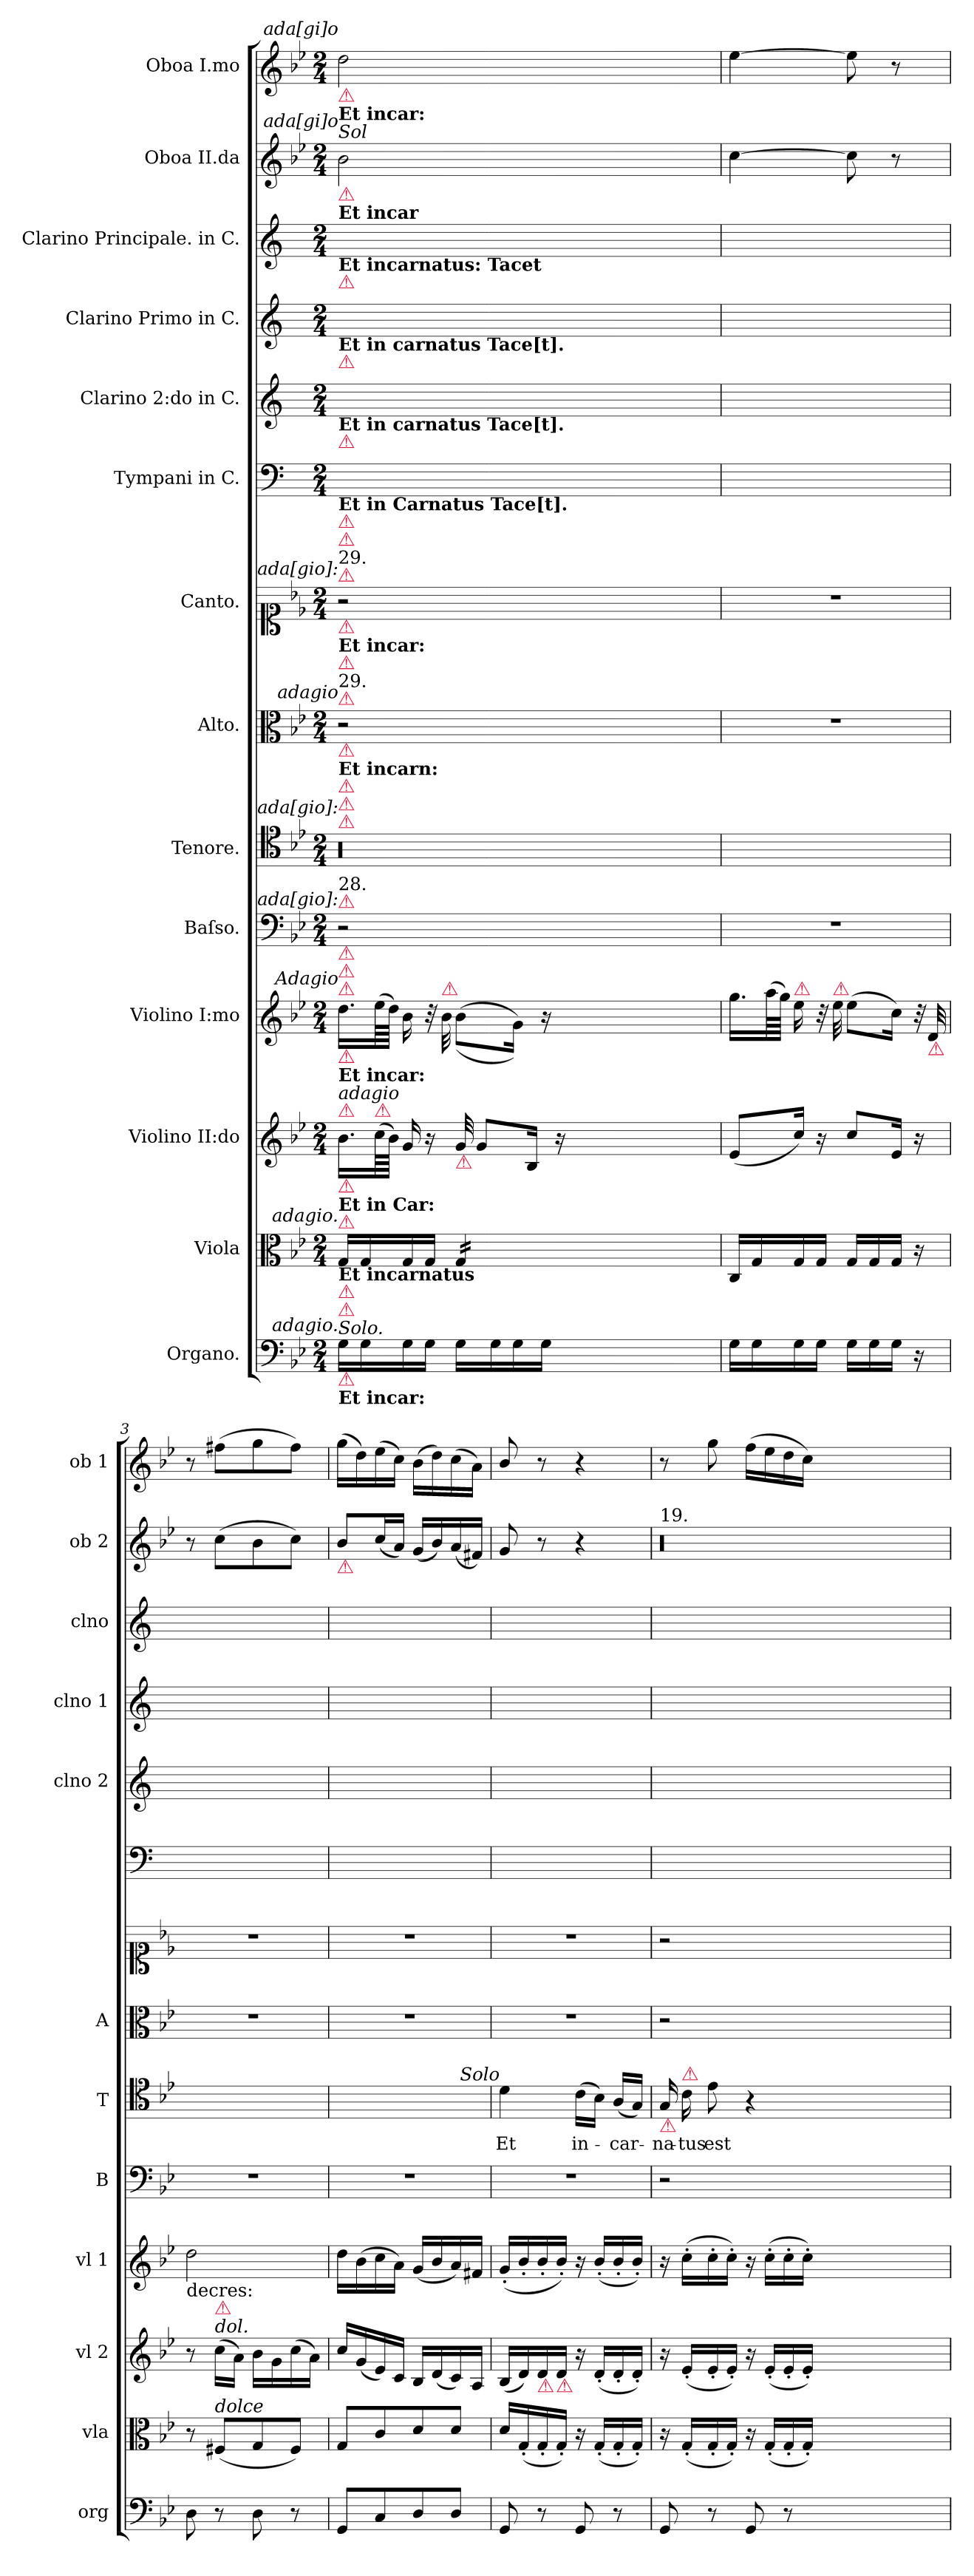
**kern	**dynam	**kern	**dynam	**kern	**dynam	**kern	**dynam	**kern	**kern	**text	**kern	**kern	**kern	**kern	**kern	**kern	**kern	**dynam	**kern	**dynam
*part14	*part14	*part13	*part13	*part12	*part12	*part11	*part11	*part10	*part9	*part9	*part8	*part7	*part6	*part5	*part4	*part3	*part2	*part2	*part1	*part1
*staff14	*staff14	*staff13	*staff13	*staff12	*staff12	*staff11	*staff11	*staff10	*staff9	*staff9	*staff8	*staff7	*staff6	*staff5	*staff4	*staff3	*staff2	*staff2	*staff1	*staff1
*I"Organo.	*	*I"Viola	*	*I"Violino II:do	*	*I"Violino I:mo	*	*I"Baſso.	*I"Tenore.	*	*I"Alto.	*I"Canto.	*I"Tympani in C.	*I"Clarino 2:do in C.	*I"Clarino Primo in C.	*I"Clarino Principale. in C.	*I"Oboa II.da	*	*I"Oboa I.mo	*
*I'org	*	*I'vla	*	*I'vl 2	*	*I'vl 1	*	*I'B	*I'T	*	*I'A	*	*	*I'clno 2	*I'clno 1	*I'clno	*I'ob 2	*	*I'ob 1	*
*clefF4	*	*clefC3	*	*clefG2	*	*clefG2	*	*clefF4	*clefC4	*	*clefC3	*clefC1	*clefF4	*clefG2	*clefG2	*clefG2	*clefG2	*	*clefG2	*
*k[b-e-]	*	*k[b-e-]	*	*k[b-e-]	*	*k[b-e-]	*	*k[b-e-]	*k[b-e-]	*	*k[b-e-]	*k[b-e-]	*k[]	*k[]	*k[]	*k[]	*k[b-e-]	*	*k[b-e-]	*
*M2/4	*	*M2/4	*	*M2/4	*	*M2/4	*	*M2/4	*M2/4	*	*M2/4	*M2/4	*M2/4	*M2/4	*M2/4	*M2/4	*M2/4	*	*M2/4	*
=1	=1	=1	=1	=1	=1	=1	=1	=1	=1	=1	=1	=1	=1	=1	=1	=1	=1	=1	=1	=1
!	!	!	!	!	!	!	!	!	!	!	!	!	!	!	!	!	!	!	!LO:TX:b:color=crimson:t=⚠	!
!	!	!	!	!	!	!	!	!	!	!	!	!	!	!	!	!	!	!	!LO:TX:a:i:rj:t=ada[gi]o	!
!	!	!	!	!	!	!	!	!	!	!	!	!	!	!	!	!	!	!	!LO:TX:b:B:t=Et incar&colon;	!
!	!	!	!	!	!	!	!	!	!	!	!	!	!	!	!	!	!LO:TX:b:color=crimson:t=⚠	!	!	!
!	!	!	!	!	!	!	!	!	!	!	!	!	!	!	!	!	!LO:TX:a:i:t=Sol	!	!	!
!	!	!	!	!	!	!	!	!	!	!	!	!	!	!	!	!	!LO:TX:a:i:rj:t=ada[gi]o	!	!	!
!	!	!	!	!	!	!	!	!	!	!	!	!	!	!	!	!	!LO:TX:b:B:t=Et incar	!	!	!
!	!	!	!	!	!	!	!	!	!	!	!	!	!	!	!	!LO:TX:b:B:t=Et incarnatus&colon; Tacet	!	!	!	!
!	!	!	!	!	!	!	!	!	!	!	!	!	!	!	!	!LO:TX:b:color=crimson:t=⚠	!	!	!	!
!	!	!	!	!	!	!	!	!	!	!	!	!	!	!	!LO:TX:b:B:t=Et in carnatus Tace[t].	!	!	!	!	!
!	!	!	!	!	!	!	!	!	!	!	!	!	!	!	!LO:TX:b:color=crimson:t=⚠	!	!	!	!	!
!	!	!	!	!	!	!	!	!	!	!	!	!	!	!LO:TX:b:B:t=Et in carnatus Tace[t].	!	!	!	!	!	!
!	!	!	!	!	!	!	!	!	!	!	!	!	!	!LO:TX:b:color=crimson:t=⚠	!	!	!	!	!	!
!	!	!	!	!	!	!	!	!	!	!	!	!	!LO:TX:b:B:t=Et in Carnatus Tace[t].	!	!	!	!	!	!	!
!	!	!	!	!	!	!	!	!	!	!	!	!	!LO:TX:b:color=crimson:t=⚠	!	!	!	!	!	!	!
!	!	!	!	!	!	!	!	!	!	!	!	!LO:TX:a:color=crimson:t=⚠	!	!	!	!	!	!	!	!
!	!	!	!	!	!	!	!	!	!	!	!	!LO:TX:a:i:rj:t=ada[gio]&colon;	!	!	!	!	!	!	!	!
!	!	!	!	!	!	!	!	!	!	!	!	!LO:TX:a:t=29.	!	!	!	!	!	!	!	!
!	!	!	!	!	!	!	!	!	!	!	!	!LO:TX:a:color=crimson:t=⚠	!	!	!	!	!	!	!	!
!	!	!	!	!	!	!	!	!	!	!	!	!LO:TX:b:color=crimson:t=⚠	!	!	!	!	!	!	!	!
!	!	!	!	!	!	!	!	!	!	!	!	!LO:TX:b:B:t=Et incar&colon;	!	!	!	!	!	!	!	!
!	!	!	!	!	!	!	!	!	!	!	!	!LO:TX:b:color=crimson:t=⚠	!	!	!	!	!	!	!	!
!	!	!	!	!	!	!	!	!	!	!	!LO:TX:a:color=crimson:t=⚠	!	!	!	!	!	!	!	!	!
!	!	!	!	!	!	!	!	!	!	!	!LO:TX:a:i:rj:t=adagio	!	!	!	!	!	!	!	!	!
!	!	!	!	!	!	!	!	!	!	!	!LO:TX:a:t=29.	!	!	!	!	!	!	!	!	!
!	!	!	!	!	!	!	!	!	!	!	!LO:TX:b:color=crimson:t=⚠	!	!	!	!	!	!	!	!	!
!	!	!	!	!	!	!	!	!	!	!	!LO:TX:b:B:t=Et incarn&colon;	!	!	!	!	!	!	!	!	!
!	!	!	!	!	!	!	!	!	!	!	!LO:TX:b:color=crimson:t=⚠	!	!	!	!	!	!	!	!	!
!	!	!	!	!	!	!	!	!	!LO:TX:a:color=crimson:t=⚠	!	!	!	!	!	!	!	!	!	!	!
!	!	!	!	!	!	!	!	!	!LO:TX:a:i:rj:t=ada[gio]&colon;	!	!	!	!	!	!	!	!	!	!	!
!	!	!	!	!	!	!	!	!	!LO:TX:a:color=crimson:t=⚠	!	!	!	!	!	!	!	!	!	!	!
!	!	!	!	!	!	!	!	!LO:TX:a:color=crimson:t=⚠	!	!	!	!	!	!	!	!	!	!	!	!
!	!	!	!	!	!	!	!	!LO:TX:a:t=28.	!	!	!	!	!	!	!	!	!	!	!	!
!	!	!	!	!	!	!	!	!LO:TX:a:i:rj:t=ada[gio]&colon;	!	!	!	!	!	!	!	!	!	!	!	!
!	!	!	!	!	!	!	!	!LO:TX:b:color=crimson:t=⚠	!	!	!	!	!	!	!	!	!	!	!	!
!	!	!	!	!	!	!LO:TX:a:color=crimson:t=⚠	!	!	!	!	!	!	!	!	!	!	!	!	!	!
!	!	!	!	!	!	!LO:TX:a:color=crimson:t=⚠	!	!	!	!	!	!	!	!	!	!	!	!	!	!
!	!	!	!	!	!	!LO:TX:b:color=crimson:t=⚠	!	!	!	!	!	!	!	!	!	!	!	!	!	!
!	!	!	!	!	!	!LO:TX:a:i:rj:t=Adagio	!	!	!	!	!	!	!	!	!	!	!	!	!	!
!	!	!	!	!	!	!LO:TX:b:B:t=Et incar&colon;	!	!	!	!	!	!	!	!	!	!	!	!	!	!
!	!	!	!	!LO:TX:a:color=crimson:t=⚠	!	!	!	!	!	!	!	!	!	!	!	!	!	!	!	!
!	!	!	!	!LO:TX:b:color=crimson:t=⚠	!	!	!	!	!	!	!	!	!	!	!	!	!	!	!	!
!	!	!	!	!LO:TX:b:B:t=Et in Car&colon;	!	!	!	!	!	!	!	!	!	!	!	!	!	!	!	!
!	!	!	!	!LO:TX:a:i:t=adagio	!	!	!	!	!	!	!	!	!	!	!	!	!	!	!	!
!	!	!LO:TX:a:color=crimson:t=⚠	!	!	!	!	!	!	!	!	!	!	!	!	!	!	!	!	!	!
!	!	!LO:TX:a:i:rj:t=adagio.	!	!	!	!	!	!	!	!	!	!	!	!	!	!	!	!	!	!
!	!	!LO:TX:b:B:t=Et incarnatus	!	!	!	!	!	!	!	!	!	!	!	!	!	!	!	!	!	!
!	!	!LO:TX:b:color=crimson:t=⚠	!	!	!	!	!	!	!	!	!	!	!	!	!	!	!	!	!	!
!LO:TX:b:color=crimson:t=⚠	!	!	!	!	!	!	!	!	!	!	!	!	!	!	!	!	!	!	!	!
!LO:TX:a:i:rj:t=adagio.	!	!	!	!	!	!	!	!	!	!	!	!	!	!	!	!	!	!	!	!
!LO:TX:a:i:t=Solo.	!	!	!	!	!	!	!	!	!	!	!	!	!	!	!	!	!	!	!	!
!LO:TX:b:B:t=Et incar&colon;	!	!	!	!	!	!	!	!	!	!	!	!	!	!	!	!	!	!	!	!
!LO:TX:a:color=crimson:t=⚠	!	!	!	!	!	!	!	!	!	!	!	!	!	!	!	!	!	!	!	!
!	!LO:DY:b	!	!LO:DY:b	!	!LO:DY:a	!	!LO:DY:a	!	!LO:N:vis=00	!	!	!	!	!	!	!	!	!LO:DY:b	!	!LO:DY:a
16G\LL	fpo.	16G/LL	fp&colon;	16.b-\LL	po&colon;	16.dd\LL	fp&colon;	2r	0r	.	2r	2r	2ryy	2ryy	2ryy	2ryy	2b-\	po	2dd\	po
16G\	.	16G/	.	.	.	.	.	.	.	.	.	.	.	.	.	.	.	.	.	.
!	!	!	!	!LO:TX:a:color=crimson:t=⚠	!	!	!	!	!	!	!	!	!	!	!	!	!	!	!	!
.	.	.	.	(>64cc\LL	.	(>64ee-\LL	.	.	.	.	.	.	.	.	.	.	.	.	.	.
.	.	.	.	64b-\JJJJ)	.	64dd\JJJJ)	.	.	.	.	.	.	.	.	.	.	.	.	.	.
16G\	.	16G/	.	16g/	.	16b-\	.	.	.	.	.	.	.	.	.	.	.	.	.	.
16G\JJ	.	16G/JJ	.	16r	.	32r	.	.	.	.	.	.	.	.	.	.	.	.	.	.
!	!	!	!	!	!	!LO:TX:a:color=crimson:t=⚠	!	!	!	!	!	!	!	!	!	!	!	!	!	!
!	!	!	!	!	!	!	!LO:DY:a	!	!	!	!	!	!	!	!	!	!	!	!	!
.	.	.	.	.	.	32b-\	po&colon;	.	.	.	.	.	.	.	.	.	.	.	.	.
!	!	!	!	!LO:TX:b:color=crimson:t=⚠	!	!	!	!	!	!	!	!	!	!	!	!	!	!	!	!
*	*	*tremolo	*	*	*	*	*	*	*	*	*	*	*	*	*	*	*	*	*	*
16G\LL	.	16G/LL	.	32g/	.	(<(>8b-\L	.	.	.	.	.	.	.	.	.	.	.	.	.	.
.	.	.	.	8g/L	.	.	.	.	.	.	.	.	.	.	.	.	.	.	.	.
16G\	.	16G/	.	.	.	.	.	.	.	.	.	.	.	.	.	.	.	.	.	.
16G\	.	16G/	.	.	.	16g\Jk))	.	.	.	.	.	.	.	.	.	.	.	.	.	.
.	.	.	.	16B-/Jk	.	.	.	.	.	.	.	.	.	.	.	.	.	.	.	.
16G\JJ	.	16G/JJ	.	.	.	16r	.	.	.	.	.	.	.	.	.	.	.	.	.	.
*	*	*Xtremolo	*	*	*	*	*	*	*	*	*	*	*	*	*	*	*	*	*	*
!	!	!	!	!LO:N:vis=16	!	!	!	!	!	!	!	!	!	!	!	!	!	!	!	!
.	.	.	.	32r	.	.	.	.	.	.	.	.	.	.	.	.	.	.	.	.
1.ryy	.	1.ryy	.	1.ryy	.	1.ryy	.	1.ryy	.	.	1.ryy	1.ryy	1.ryy	1.ryy	1.ryy	1.ryy	1.ryy	.	1.ryy	.
=2	=2	=2	=2	=2	=2	=2	=2	=2	=2	=2	=2	=2	=2	=2	=2	=2	=2	=2	=2	=2
!	!	!	!LO:DY:a	!	!LO:DY:a	!	!LO:DY:a:rj	!	!	!	!	!	!	!	!	!	!	!	!	!
16G\LL	.	16C/LL	fp&colon;	(<8e-/L	fp&colon;	16.gg\LL	fp&colon;	2r	2ryy	.	2r	2r	2ryy	2ryy	2ryy	2ryy	[4cc\	.	[4ee-\	.
16G\	.	16G/	.	.	.	.	.	.	.	.	.	.	.	.	.	.	.	.	.	.
.	.	.	.	.	.	(>64aa\LL	.	.	.	.	.	.	.	.	.	.	.	.	.	.
.	.	.	.	.	.	64gg\JJJJ)	.	.	.	.	.	.	.	.	.	.	.	.	.	.
!	!	!	!	!	!	!LO:TX:a:color=crimson:t=⚠	!	!	!	!	!	!	!	!	!	!	!	!	!	!
16G\	.	16G/	.	16cc/Jk)	.	16ee-\	.	.	.	.	.	.	.	.	.	.	.	.	.	.
16G\JJ	.	16G/JJ	.	16r	.	32r	.	.	.	.	.	.	.	.	.	.	.	.	.	.
!	!	!	!	!	!	!LO:TX:a:color=crimson:t=⚠	!	!	!	!	!	!	!	!	!	!	!	!	!	!
.	.	.	.	.	.	32ee-\	.	.	.	.	.	.	.	.	.	.	.	.	.	.
16G\LL	.	16G/LL	.	8cc/L	.	(>8ee-\L	.	.	.	.	.	.	.	.	.	.	8cc\]	.	8ee-\]	.
16G\	.	16G/	.	.	.	.	.	.	.	.	.	.	.	.	.	.	.	.	.	.
16G\JJ	.	16G/JJ	.	16e-/Jk	.	16cc\Jk)	.	.	.	.	.	.	.	.	.	.	8r	.	8r	.
16r	.	16r	.	16r	.	32r	.	.	.	.	.	.	.	.	.	.	.	.	.	.
!	!	!	!	!	!	!LO:TX:b:color=crimson:t=⚠	!	!	!	!	!	!	!	!	!	!	!	!	!	!
!	!	!	!	!	!	!	!LO:DY:a	!	!	!	!	!	!	!	!	!	!	!	!	!
.	.	.	.	.	.	32d/	fo&colon;	.	.	.	.	.	.	.	.	.	.	.	.	.
=3	=3	=3	=3	=3	=3	=3	=3	=3	=3	=3	=3	=3	=3	=3	=3	=3	=3	=3	=3	=3
!	!	!	!	!	!	!LO:TX:b:t=decres&colon;	!	!	!	!	!	!	!	!	!	!	!	!	!	!
8D\	.	8r	.	8r	.	2dd\	.	2r	2ryy	.	2r	2r	2ryy	2ryy	2ryy	2ryy	8r	.	8r	.
!	!	!	!	!LO:TX:a:i:t=dol.	!	!	!	!	!	!	!	!	!	!	!	!	!	!	!	!
!	!	!	!	!LO:TX:a:color=crimson:t=⚠	!	!	!	!	!	!	!	!	!	!	!	!	!	!	!	!
!	!	!LO:TX:a:i:t=dolce	!	!	!	!	!	!	!	!	!	!	!	!	!	!	!	!	!	!
!	!	!	!	!	!	!	!	!	!	!	!	!	!	!	!	!	!	!LO:DY:b	!	!LO:DY:b
8r	.	(<8F#X/L	.	(>16cc\LL	.	.	.	.	.	.	.	.	.	.	.	.	(>8cc\L	p&colon;	(>8ff#X\L	pp&colon;
.	.	.	.	16a\JJ)	.	.	.	.	.	.	.	.	.	.	.	.	.	.	.	.
8D\	.	8G/	.	16b-\LL	.	.	.	.	.	.	.	.	.	.	.	.	8b-\	.	8gg\	.
.	.	.	.	16g\	.	.	.	.	.	.	.	.	.	.	.	.	.	.	.	.
8r	.	8F#/J)	.	(>16cc\	.	.	.	.	.	.	.	.	.	.	.	.	8cc\J)	.	8ff#\J)	.
.	.	.	.	16a\JJ)	.	.	.	.	.	.	.	.	.	.	.	.	.	.	.	.
=4	=4	=4	=4	=4	=4	=4	=4	=4	=4	=4	=4	=4	=4	=4	=4	=4	=4	=4	=4	=4
!	!	!	!	!	!	!	!	!	!	!	!	!	!	!	!	!	!LO:TX:b:color=crimson:t=⚠	!	!	!
!	!	!	!	!	!	!	!LO:DY:a	!	!	!	!	!	!	!	!	!	!	!	!	!
8GG/L	.	8G/L	.	16cc/LL	.	16dd\LL	po&colon;	2r	2ryy	.	2r	2r	2ryy	2ryy	2ryy	2ryy	8b-/L	.	(>16gg\LL	.
.	.	.	.	(<16g/	.	(>16b-\	.	.	.	.	.	.	.	.	.	.	.	.	16dd\)	.
8C/	.	8c/	.	16e-/)	.	16cc\	.	.	.	.	.	.	.	.	.	.	(<16cc/L	.	(>16ee-\	.
.	.	.	.	16c/JJ	.	16a\JJ)	.	.	.	.	.	.	.	.	.	.	16a/JJ)	.	16cc\JJ)	.
8D/	.	8d/	.	16B-/LL	.	(<16g/LL	.	.	.	.	.	.	.	.	.	.	(<16g/LL	.	(>16b-\LL	.
.	.	.	.	(<16d/	.	16b-/	.	.	.	.	.	.	.	.	.	.	16b-/)	.	16dd\)	.
8D/J	.	8d/J	.	16c/)	.	16a/)	.	.	.	.	.	.	.	.	.	.	(<16a/	.	(>16cc\	.
.	.	.	.	16A/JJ	.	16f#X/JJ	.	.	.	.	.	.	.	.	.	.	16f#X/JJ)	.	16a\JJ)	.
=5	=5	=5	=5	=5	=5	=5	=5	=5	=5	=5	=5	=5	=5	=5	=5	=5	=5	=5	=5	=5
!	!	!	!	!	!	!	!	!	!LO:TX:a:i:rj:t=Solo	!	!	!	!	!	!	!	!	!	!	!
8GG/	.	16d/LL	.	(<16B-/LL	.	(<16g'</LL	.	2r	4d\	Et	2r	2r	2ryy	2ryy	2ryy	2ryy	8g/	.	8b-/	.
.	.	(<16G'</	.	16d/)	.	16b-'</	.	.	.	.	.	.	.	.	.	.	.	.	.	.
!	!	!	!	!LO:TX:b:color=crimson:t=⚠	!	!	!	!	!	!	!	!	!	!	!	!	!	!	!	!
8r	.	16G'</	.	16d/	.	16b-'</	.	.	.	.	.	.	.	.	.	.	8r	.	8r	.
!	!	!	!	!LO:TX:b:color=crimson:t=⚠	!	!	!	!	!	!	!	!	!	!	!	!	!	!	!	!
.	.	16G'</JJ)	.	16d/JJ	.	16b-'</JJ)	.	.	.	.	.	.	.	.	.	.	.	.	.	.
8GG/	.	16r	.	16r	.	16r	.	.	(>16c\LL	in-	.	.	.	.	.	.	4r	.	4r	.
.	.	(<16G'</LL	.	(<16d'</LL	.	(<16b-'</LL	.	.	16B-\JJ)	.	.	.	.	.	.	.	.	.	.	.
8r	.	16G'</	.	16d'</	.	16b-'</	.	.	(<16A/LL	-car-	.	.	.	.	.	.	.	.	.	.
.	.	16G'</JJ)	.	16d'</JJ)	.	16b-'</JJ)	.	.	16G/JJ)	.	.	.	.	.	.	.	.	.	.	.
=6	=6	=6	=6	=6	=6	=6	=6	=6	=6	=6	=6	=6	=6	=6	=6	=6	=6	=6	=6	=6
!	!	!	!	!	!	!	!	!	!	!	!	!	!	!	!	!	!LO:TX:a:t=19.	!	!	!
!	!	!	!	!	!	!	!	!	!LO:TX:b:color=crimson:t=⚠	!	!	!	!	!	!	!	!	!	!	!
!	!	!	!	!	!	!	!	!	!	!	!	!	!	!	!	!	!LO:N:vis=00	!	!	!
8GG/	.	16r	.	16r	.	16r	.	2r	16G/	-na-	2r	2r	2ryy	2ryy	2ryy	2ryy	0r	.	8r	.
!	!	!	!	!	!	!	!	!	!LO:TX:a:color=crimson:t=⚠	!	!	!	!	!	!	!	!	!	!	!
.	.	(<16G'</LL	.	(<16e-'</LL	.	(>16cc'>\LL	.	.	16c\	-tus	.	.	.	.	.	.	.	.	.	.
8r	.	16G'</	.	16e-'</	.	16cc'>\	.	.	8e-\	est	.	.	.	.	.	.	.	.	8gg\	.
.	.	16G'</JJ)	.	16e-'</JJ)	.	16cc'>\JJ)	.	.	.	.	.	.	.	.	.	.	.	.	.	.
8GG/	.	16r	.	16r	.	16r	.	.	4r	.	.	.	.	.	.	.	.	.	(>16ff\LL	.
.	.	(<16G'</LL	.	(<16e-'</LL	.	(>16cc'>\LL	.	.	.	.	.	.	.	.	.	.	.	.	16ee-\	.
8r	.	16G'</	.	16e-'</	.	16cc'>\	.	.	.	.	.	.	.	.	.	.	.	.	16dd\	.
.	.	16G'</JJ)	.	16e-'</JJ)	.	16cc'>\JJ)	.	.	.	.	.	.	.	.	.	.	.	.	16cc\JJ)	.
1.ryy	.	1.ryy	.	1.ryy	.	1.ryy	.	1.ryy	1.ryy	.	1.ryy	1.ryy	1.ryy	1.ryy	1.ryy	1.ryy	.	.	1.ryy	.
=	=	=	=	=	=	=	=	=	=	=	=	=	=	=	=	=	=	=	=	=
*-	*-	*-	*-	*-	*-	*-	*-	*-	*-	*-	*-	*-	*-	*-	*-	*-	*-	*-	*-	*-
